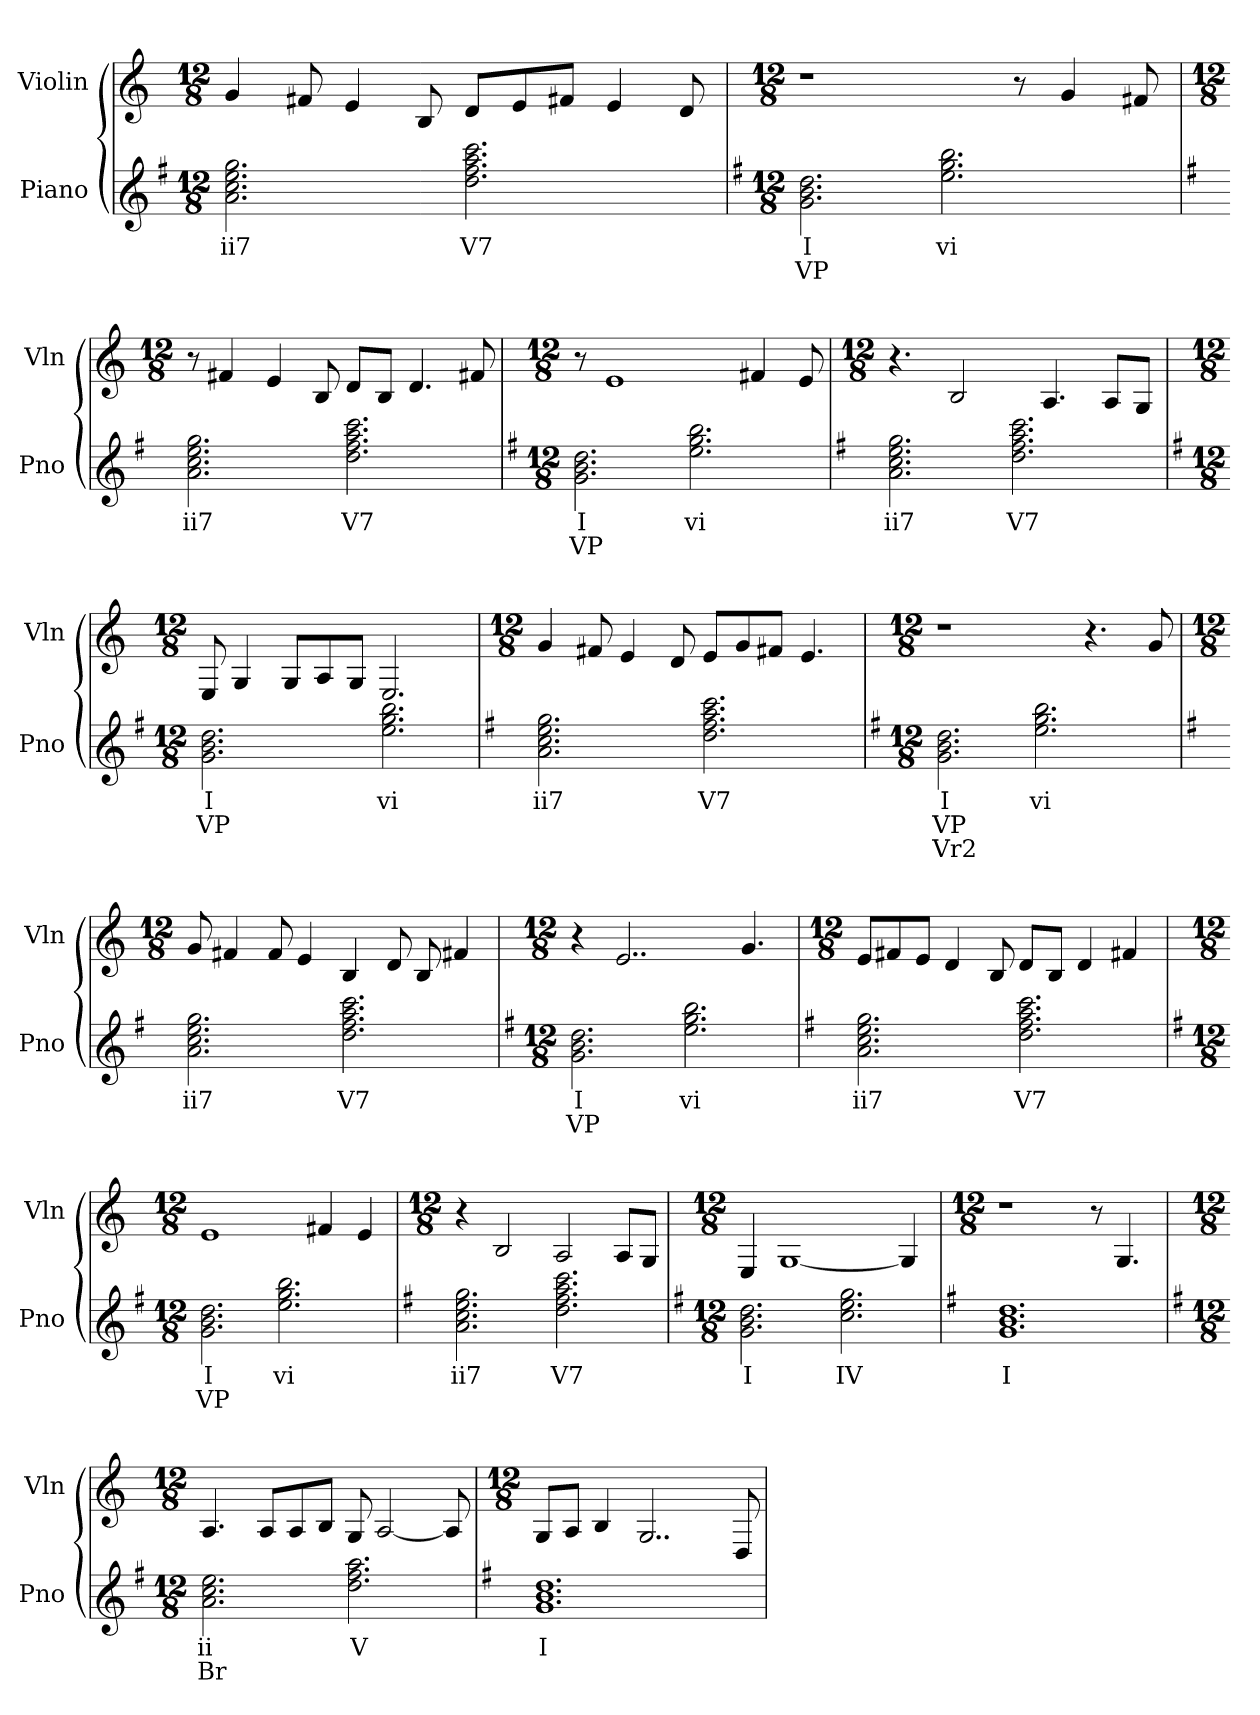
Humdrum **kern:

**kern	**text	**text	**text	**kern
*part2	*part2	*part2	*part2	*part1
*staff2	*staff2	*staff2	*staff2	*staff1
*I"Piano	*	*	*	*I"Violin
*I'Pno	*	*	*	*I'Vln
*k[f#]	*	*	*	*
*G:	*	*	*	*
*M12/8	*	*	*	*M12/8
=	=	=	=	=
2.a 2.cc 2.ee 2.gg	ii7	.	.	4g
.	.	.	.	8f#X
.	.	.	.	4e
.	.	.	.	8B
2.dd 2.ff# 2.aa 2.ccc	V7	.	.	8dL
.	.	.	.	8e
.	.	.	.	8f#XJ
.	.	.	.	4e
.	.	.	.	8d
=	=	=	=	=
*k[f#]	*	*	*	*
*G:	*	*	*	*
*M12/8	*	*	*	*M12/8
2.g 2.b 2.dd	I	VP	.	1r
2.ee 2.gg 2.bb	vi	.	.	.
.	.	.	.	8r
.	.	.	.	4g
.	.	.	.	8f#X
=	=	=	=	=
*k[f#]	*	*	*	*
*G:	*	*	*	*
*	*	*	*	*M12/8
2.a 2.cc 2.ee 2.gg	ii7	.	.	8r
.	.	.	.	4f#X
.	.	.	.	4e
.	.	.	.	8B
2.dd 2.ff# 2.aa 2.ccc	V7	.	.	8dL
.	.	.	.	8BJ
.	.	.	.	4.d
.	.	.	.	8f#X
=	=	=	=	=
*k[f#]	*	*	*	*
*G:	*	*	*	*
*M12/8	*	*	*	*M12/8
2.g 2.b 2.dd	I	VP	.	8r
.	.	.	.	1e
2.ee 2.gg 2.bb	vi	.	.	.
.	.	.	.	4f#X
.	.	.	.	8e
=	=	=	=	=
*k[f#]	*	*	*	*
*G:	*	*	*	*
*	*	*	*	*M12/8
2.a 2.cc 2.ee 2.gg	ii7	.	.	4.r
.	.	.	.	2B
2.dd 2.ff# 2.aa 2.ccc	V7	.	.	.
.	.	.	.	4.A
.	.	.	.	8AL
.	.	.	.	8GJ
=	=	=	=	=
*k[f#]	*	*	*	*
*G:	*	*	*	*
*M12/8	*	*	*	*M12/8
2.g 2.b 2.dd	I	VP	.	8E
.	.	.	.	4G
.	.	.	.	8GL
.	.	.	.	8A
.	.	.	.	8GJ
2.ee 2.gg 2.bb	vi	.	.	2.E
=	=	=	=	=
*k[f#]	*	*	*	*
*G:	*	*	*	*
*	*	*	*	*M12/8
2.a 2.cc 2.ee 2.gg	ii7	.	.	4g
.	.	.	.	8f#X
.	.	.	.	4e
.	.	.	.	8d
2.dd 2.ff# 2.aa 2.ccc	V7	.	.	8eL
.	.	.	.	8g
.	.	.	.	8f#XJ
.	.	.	.	4.e
=	=	=	=	=
*k[f#]	*	*	*	*
*G:	*	*	*	*
*M12/8	*	*	*	*M12/8
2.g 2.b 2.dd	I	VP	Vr2	1r
2.ee 2.gg 2.bb	vi	.	.	.
.	.	.	.	4.r
.	.	.	.	8g
=	=	=	=	=
*k[f#]	*	*	*	*
*G:	*	*	*	*
*	*	*	*	*M12/8
2.a 2.cc 2.ee 2.gg	ii7	.	.	8g
.	.	.	.	4f#X
.	.	.	.	8f#
.	.	.	.	4e
2.dd 2.ff# 2.aa 2.ccc	V7	.	.	4B
.	.	.	.	8d
.	.	.	.	8B
.	.	.	.	4f#X
=	=	=	=	=
*k[f#]	*	*	*	*
*G:	*	*	*	*
*M12/8	*	*	*	*M12/8
2.g 2.b 2.dd	I	VP	.	4r
.	.	.	.	2..e
2.ee 2.gg 2.bb	vi	.	.	.
.	.	.	.	4.g
=	=	=	=	=
*k[f#]	*	*	*	*
*G:	*	*	*	*
*	*	*	*	*M12/8
2.a 2.cc 2.ee 2.gg	ii7	.	.	8eL
.	.	.	.	8f#X
.	.	.	.	8eJ
.	.	.	.	4d
.	.	.	.	8B
2.dd 2.ff# 2.aa 2.ccc	V7	.	.	8dL
.	.	.	.	8BJ
.	.	.	.	4d
.	.	.	.	4f#X
=	=	=	=	=
*k[f#]	*	*	*	*
*G:	*	*	*	*
*M12/8	*	*	*	*M12/8
2.g 2.b 2.dd	I	VP	.	1e
2.ee 2.gg 2.bb	vi	.	.	.
.	.	.	.	4f#X
.	.	.	.	4e
=	=	=	=	=
*k[f#]	*	*	*	*
*G:	*	*	*	*
*	*	*	*	*M12/8
2.a 2.cc 2.ee 2.gg	ii7	.	.	4r
.	.	.	.	2B
2.dd 2.ff# 2.aa 2.ccc	V7	.	.	2A
.	.	.	.	8AL
.	.	.	.	8GJ
=	=	=	=	=
*k[f#]	*	*	*	*
*G:	*	*	*	*
*M12/8	*	*	*	*M12/8
2.g 2.b 2.dd	I	.	.	4E
.	.	.	.	[1G
2.cc 2.ee 2.gg	IV	.	.	.
.	.	.	.	4G]
=	=	=	=	=
*k[f#]	*	*	*	*
*G:	*	*	*	*
*	*	*	*	*M12/8
1.g 1.b 1.dd	I	.	.	1r
.	.	.	.	8r
.	.	.	.	4.G
=	=	=	=	=
*k[f#]	*	*	*	*
*G:	*	*	*	*
*M12/8	*	*	*	*M12/8
2.a 2.cc 2.ee	ii	Br	.	4.A
.	.	.	.	8AL
.	.	.	.	8A
.	.	.	.	8BJ
2.dd 2.ff# 2.aa	V	.	.	8G
.	.	.	.	[2A
.	.	.	.	8A]
=	=	=	=	=
*k[f#]	*	*	*	*
*G:	*	*	*	*
*	*	*	*	*M12/8
1.g 1.b 1.dd	I	.	.	8GL
.	.	.	.	8AJ
.	.	.	.	4B
.	.	.	.	2..G
.	.	.	.	8D
=	=	=	=	=
*-	*-	*-	*-	*-
